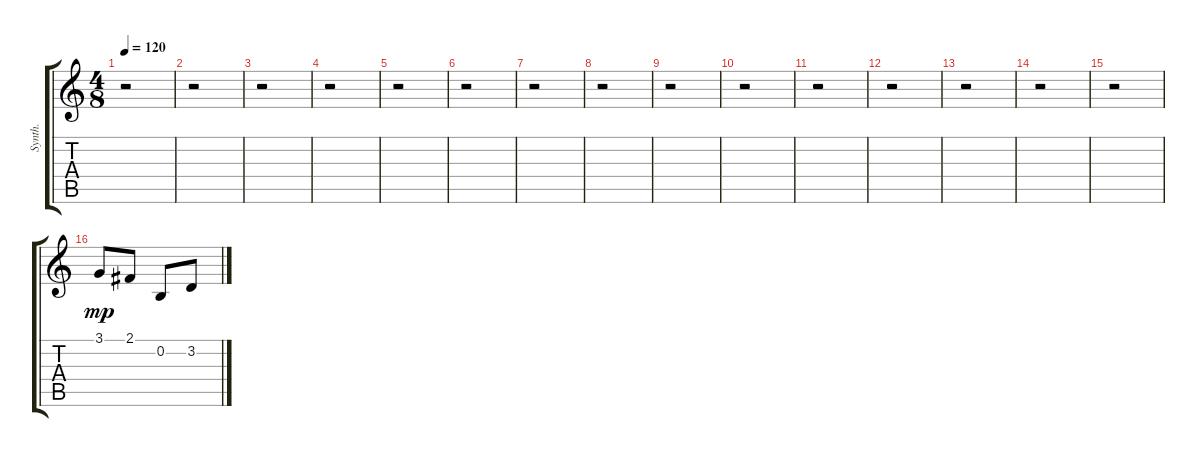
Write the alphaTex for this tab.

\track ("Synth." "Synth.") {instrument lead3calliope}
\staff {score tabs}
\tuning (E4 B3 G3 D3 A2 E2) {hide}
\ts (4 8)
\tempo 120
\clef g2
\ks c
r.2{dy mf} |
r.2 |
r.2 |
r.2 |
r.2 |
r.2 |
r.2 |
r.2 |
r.2 |
r.2 |
r.2 |
r.2 |
r.2 |
r.2 |
r.2 |
3.1.8{dy mp} 2.1.8 0.2.8 3.2.8
